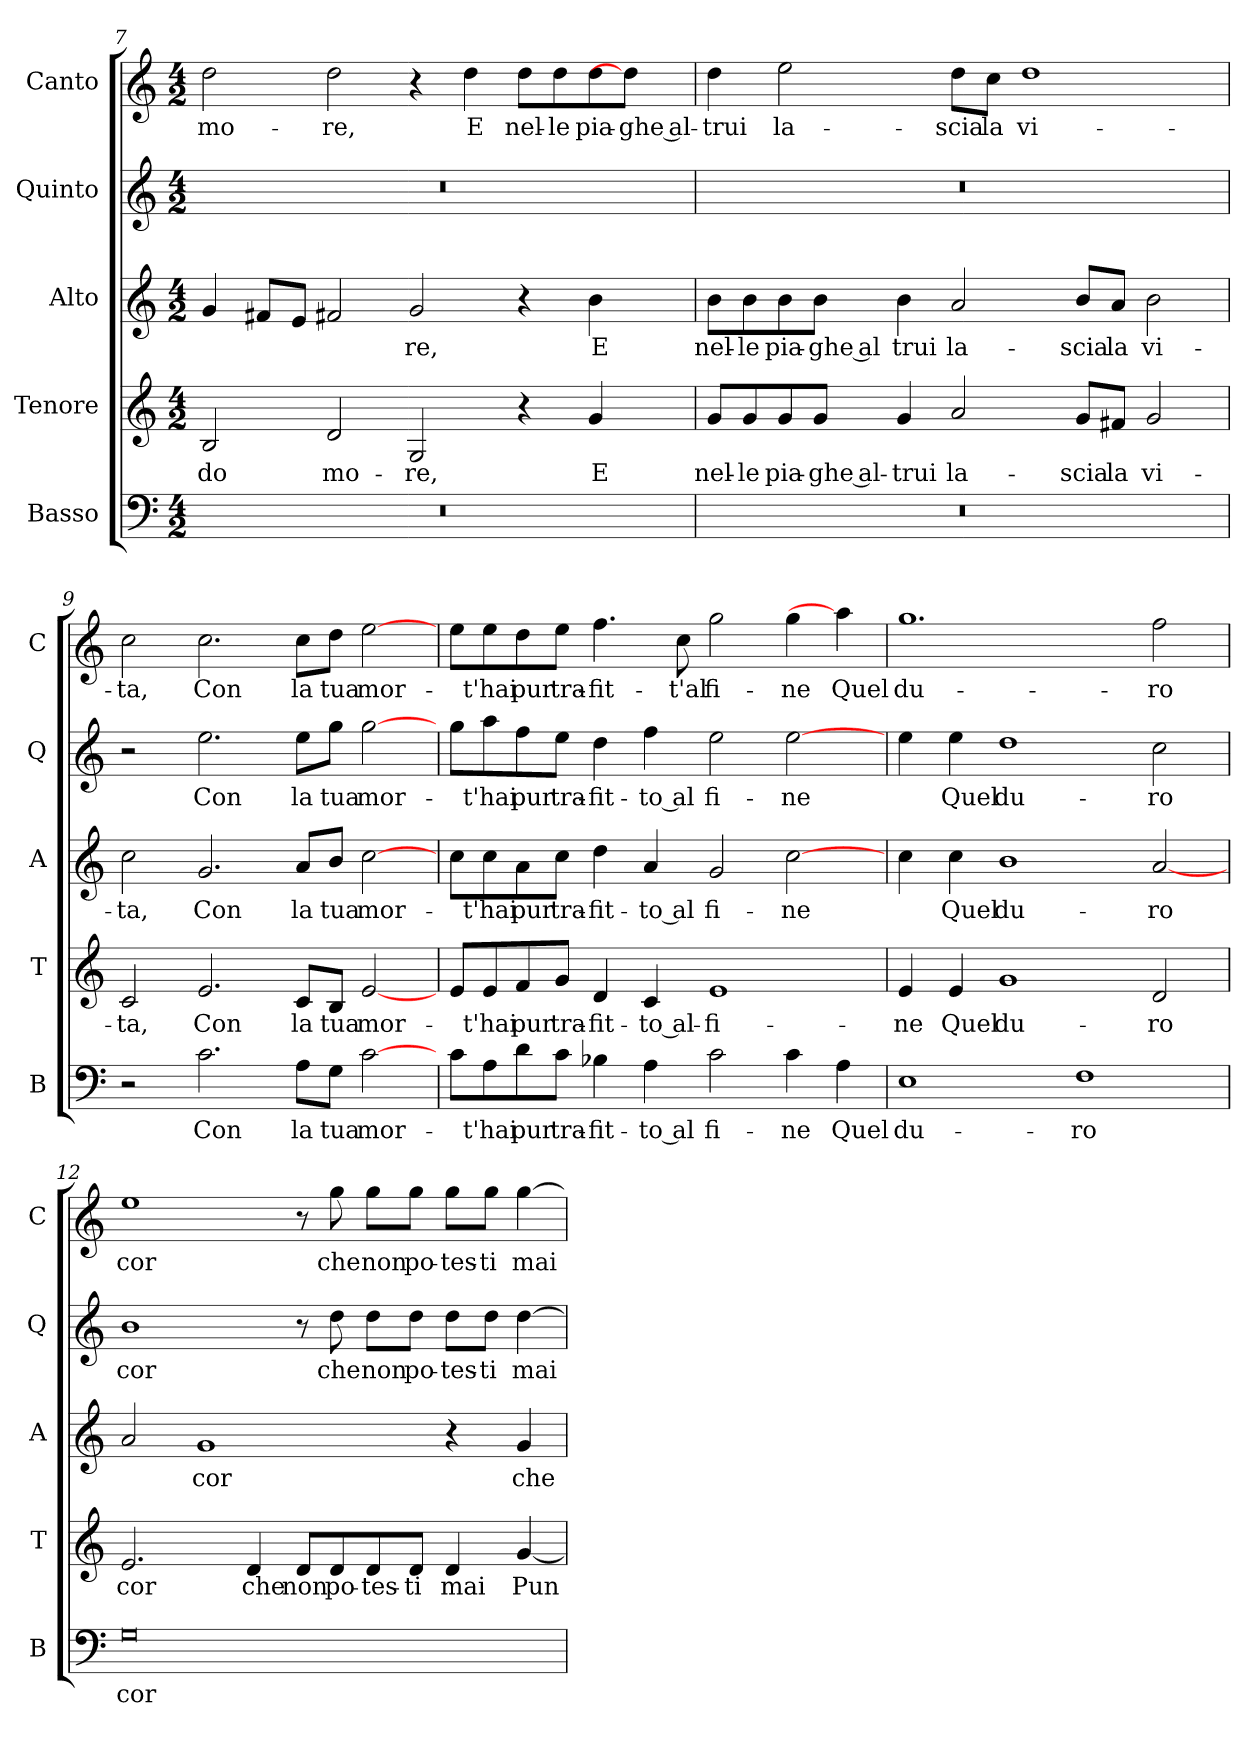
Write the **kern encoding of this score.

**kern	**text	**kern	**text	**kern	**text	**kern	**text	**kern	**text
*part5	*part5	*part4	*part4	*part3	*part3	*part2	*part2	*part1	*part1
*staff5	*staff5	*staff4	*staff4	*staff3	*staff3	*staff2	*staff2	*staff1	*staff1
*I"Basso	*	*I"Tenore	*	*I"Alto	*	*I"Quinto	*	*I"Canto	*
*I'B	*	*I'T	*	*I'A	*	*I'Q	*	*I'C	*
*clefF4	*	*clefG2	*	*clefG2	*	*clefG2	*	*clefG2	*
*k[]	*	*k[]	*	*k[]	*	*k[]	*	*k[]	*
*M4/2	*	*M4/2	*	*M4/2	*	*M4/2	*	*M4/2	*
=7	=7	=7	=7	=7	=7	=7	=7	=7	=7
0r	.	2B	-do	4g	.	0r	.	2dd	mo-
.	.	.	.	8f#XL	.	.	.	.	.
.	.	.	.	8eJ	.	.	.	.	.
.	.	2d	mo-	2f#X	.	.	.	2dd	-re,
.	.	2G	-re,	2g	-re,	.	.	4r	.
.	.	.	.	.	.	.	.	4dd	E
.	.	4r	.	4r	.	.	.	8ddL	nel-
.	.	.	.	.	.	.	.	8dd	-le
.	.	4g	E	4b	E	.	.	8dd	pia-
.	.	.	.	.	.	.	.	8ddJ]	-ghe al-
=8	=8	=8	=8	=8	=8	=8	=8	=8	=8
0r	.	8gL	nel-	8bL	nel-	0r	.	4dd	-trui
.	.	8g	-le	8b	-le	.	.	.	.
.	.	8g	pia-	8b	pia-	.	.	2ee	la-
.	.	8gJ	-ghe al-	8bJ	-ghe al	.	.	.	.
.	.	4g	-trui	4b	trui	.	.	.	.
.	.	2a	la-	2a	la-	.	.	8ddL	-scia
.	.	.	.	.	.	.	.	8ccJ	la
.	.	.	.	.	.	.	.	1dd	vi-
.	.	8gL	-scia	8bL	-scia	.	.	.	.
.	.	8f#XJ	la	8aJ	la	.	.	.	.
.	.	2g	vi-	2b	vi-	.	.	.	.
=9	=9	=9	=9	=9	=9	=9	=9	=9	=9
2r	.	2c	-ta,	2cc	-ta,	2r	.	2cc	-ta,
2.c	Con	2.e	Con	2.g	Con	2.ee	Con	2.cc	Con
8AL	la	8cL	la	8aL	la	8eeL	la	8ccL	la
8GJ	tua	8BJ	tua	8bJ	tua	8ggJ	tua	8ddJ	tua
[2c	mor-	[2e	mor-	[2cc	mor-	[2gg	mor-	[2ee	mor-
=10	=10	=10	=10	=10	=10	=10	=10	=10	=10
8cL	.	8eL	.	8ccL	.	8ggL	.	8eeL	.
8A	-t'hai	8e	-t'hai	8cc	-t'hai	8aa	-t'hai	8ee	-t'hai
8d	pur	8f	pur	8a	pur	8ff	pur	8dd	pur
8cJ	tra-	8gJ	tra-	8ccJ	tra-	8eeJ	tra-	8eeJ	tra-
4B-X	-fit-	4d	-fit-	4dd	-fit-	4dd	-fit-	4.ff	-fit-
4A	-to al	4c	-to al-	4a	-to al	4ff	-to al	.	.
.	.	.	.	.	.	.	.	8cc	-t'al
2c	fi-	1e	-fi-	2g	fi-	2ee	fi-	2gg	fi-
4c	-ne	.	.	[2cc	-ne	[2ee	-ne	4gg	-ne
4A	Quel	.	.	.	.	.	.	4aa]	Quel
=11	=11	=11	=11	=11	=11	=11	=11	=11	=11
1E	du-	4e	-ne	4cc	.	4ee	.	1.gg	du-
.	.	4e	Quel	4cc	Quel	4ee	Quel	.	.
.	.	1g	du-	1b	du-	1dd	du-	.	.
1F	-ro	.	.	.	.	.	.	.	.
.	.	2d	-ro	[2a	-ro	2cc	-ro	2ff	-ro
=12	=12	=12	=12	=12	=12	=12	=12	=12	=12
0G	cor	2.e	cor	2a	.	1b	cor	1ee	cor
.	.	.	.	1g	cor	.	.	.	.
.	.	4d	che	.	.	.	.	.	.
.	.	8dL	non	.	.	8r	.	8r	.
.	.	8d	po-	.	.	8dd	che	8gg	che
.	.	8d	-tes-	.	.	8ddL	non	8ggL	non
.	.	8dJ	-ti	.	.	8ddJ	po-	8ggJ	po-
.	.	4d	mai	4r	.	8ddL	-tes-	8ggL	-tes-
.	.	.	.	.	.	8ddJ	-ti	8ggJ	-ti
.	.	[4g	Pun-	4g	che	[4dd	mai	[4gg	mai
=	=	=	=	=	=	=	=	=	=
*-	*-	*-	*-	*-	*-	*-	*-	*-	*-
